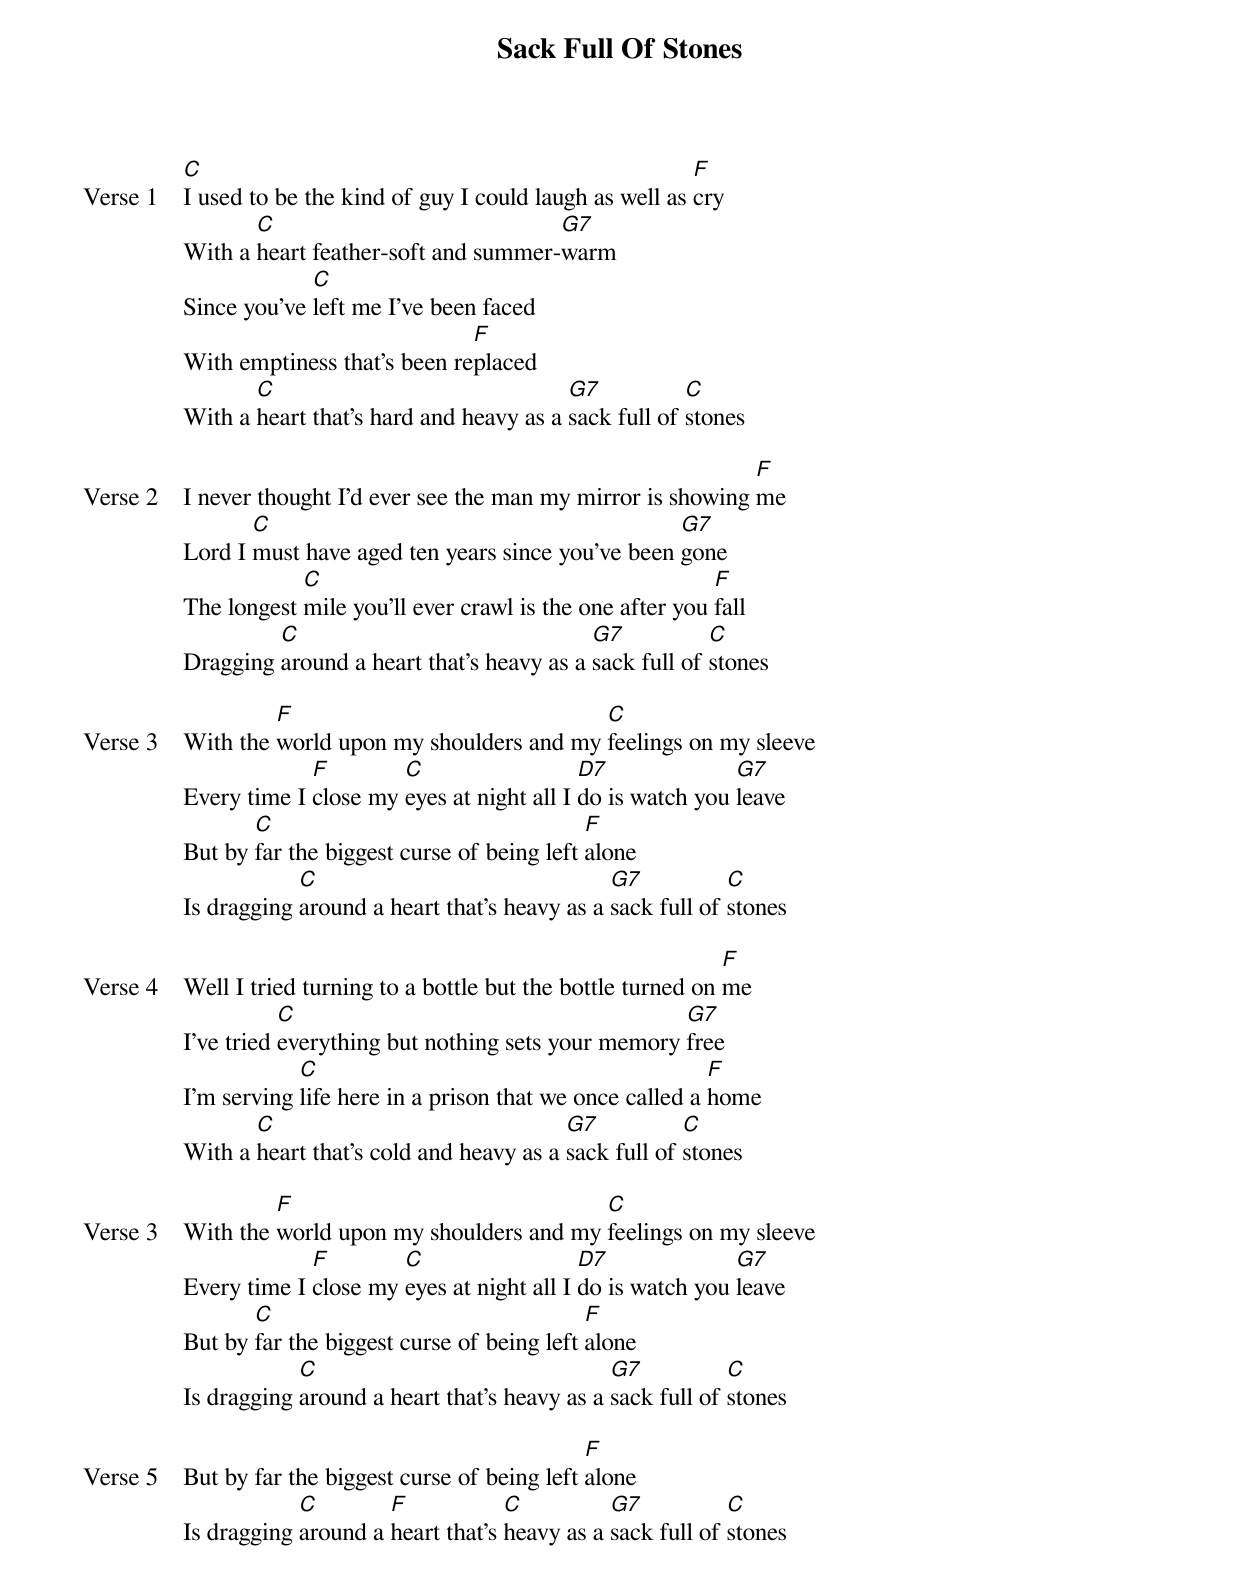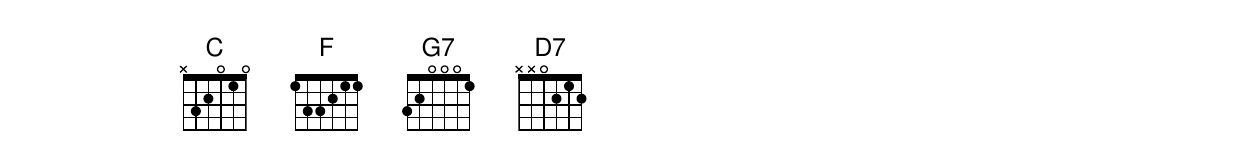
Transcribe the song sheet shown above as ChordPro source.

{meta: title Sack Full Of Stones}
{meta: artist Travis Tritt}
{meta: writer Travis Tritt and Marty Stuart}

{start_of_verse: Verse 1}
[C]I used to be the kind of guy I could laugh as well as [F]cry
With a [C]heart feather-soft and summer-[G7]warm
Since you've [C]left me I've been faced
With emptiness that's been re[F]placed
With a [C]heart that's hard and heavy as a [G7]sack full of [C]stones
{end_of_verse}

{start_of_verse: Verse 2}
I never thought I'd ever see the man my mirror is showing [F]me
Lord I [C]must have aged ten years since you've been [G7]gone
The longest [C]mile you'll ever crawl is the one after you [F]fall
Dragging [C]around a heart that's heavy as a [G7]sack full of [C]stones
{end_of_verse}

{start_of_verse: Verse 3}
With the [F]world upon my shoulders and my [C]feelings on my sleeve
Every time I [F]close my [C]eyes at night all I [D7]do is watch you [G7]leave
But by [C]far the biggest curse of being left [F]alone
Is dragging [C]around a heart that's heavy as a [G7]sack full of [C]stones
{end_of_verse}

{start_of_verse: Verse 4}
Well I tried turning to a bottle but the bottle turned on [F]me
I've tried [C]everything but nothing sets your memory [G7]free
I'm serving [C]life here in a prison that we once called a [F]home
With a [C]heart that's cold and heavy as a [G7]sack full of [C]stones
{end_of_verse}

{start_of_verse: Verse 3}
With the [F]world upon my shoulders and my [C]feelings on my sleeve
Every time I [F]close my [C]eyes at night all I [D7]do is watch you [G7]leave
But by [C]far the biggest curse of being left [F]alone
Is dragging [C]around a heart that's heavy as a [G7]sack full of [C]stones
{end_of_verse}

{start_of_verse: Verse 5}
But by far the biggest curse of being left [F]alone
Is dragging [C]around a [F]heart that's [C]heavy as a [G7]sack full of [C]stones
{end_of_verse}
